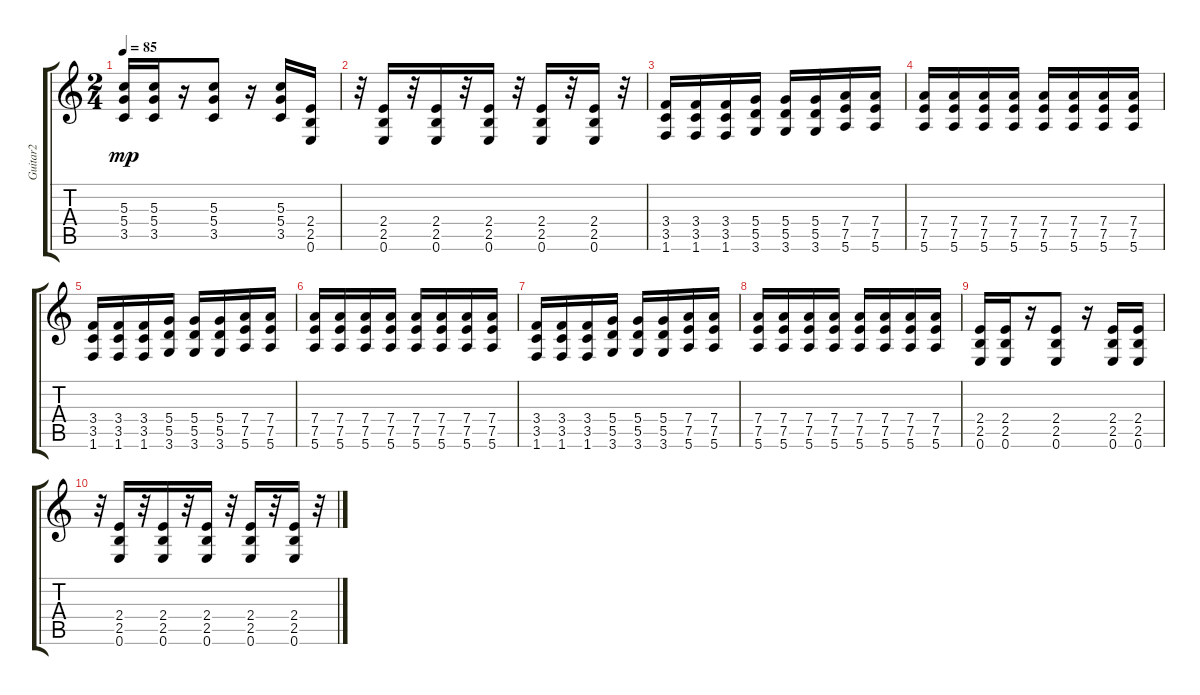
\track ("Guitar2" "Guitar2") {instrument distortionguitar}
\staff {score tabs}
\tuning (E4 B3 G3 D3 A2 E2) {hide}
\ts (2 4)
\tempo 85
\clef g2
\ks c
(5.3 5.4 3.5).16{dy mp} (5.3 5.4 3.5).16 r.16 (5.3 5.4 3.5).8 r.16 (5.3 5.4 3.5).16 (2.4 2.5 0.6).16 |
r.32 (2.4 2.5 0.6).16 r.32 (2.4 2.5 0.6).16 r.32 (2.4 2.5 0.6).16 r.32 (2.4 2.5 0.6).16 r.32 (2.4 2.5 0.6).16 r.32 |
(3.4 3.5 1.6).16 (3.4 3.5 1.6).16 (3.4 3.5 1.6).16 (5.4 5.5 3.6).16 (5.4 5.5 3.6).16 (5.4 5.5 3.6).16 (7.4 7.5 5.6).16 (7.4 7.5 5.6).16 |
(7.4 7.5 5.6).16 (7.4 7.5 5.6).16 (7.4 7.5 5.6).16 (7.4 7.5 5.6).16 (7.4 7.5 5.6).16 (7.4 7.5 5.6).16 (7.4 7.5 5.6).16 (7.4 7.5 5.6).16 |
(3.4 3.5 1.6).16 (3.4 3.5 1.6).16 (3.4 3.5 1.6).16 (5.4 5.5 3.6).16 (5.4 5.5 3.6).16 (5.4 5.5 3.6).16 (7.4 7.5 5.6).16 (7.4 7.5 5.6).16 |
(7.4 7.5 5.6).16 (7.4 7.5 5.6).16 (7.4 7.5 5.6).16 (7.4 7.5 5.6).16 (7.4 7.5 5.6).16 (7.4 7.5 5.6).16 (7.4 7.5 5.6).16 (7.4 7.5 5.6).16 |
(3.4 3.5 1.6).16 (3.4 3.5 1.6).16 (3.4 3.5 1.6).16 (5.4 5.5 3.6).16 (5.4 5.5 3.6).16 (5.4 5.5 3.6).16 (7.4 7.5 5.6).16 (7.4 7.5 5.6).16 |
(7.4 7.5 5.6).16 (7.4 7.5 5.6).16 (7.4 7.5 5.6).16 (7.4 7.5 5.6).16 (7.4 7.5 5.6).16 (7.4 7.5 5.6).16 (7.4 7.5 5.6).16 (7.4 7.5 5.6).16 |
(2.4 2.5 0.6).16 (2.4 2.5 0.6).16 r.16 (2.4 2.5 0.6).8 r.16 (2.4 2.5 0.6).16 (2.4 2.5 0.6).16 |
r.32 (2.4 2.5 0.6).16 r.32 (2.4 2.5 0.6).16 r.32 (2.4 2.5 0.6).16 r.32 (2.4 2.5 0.6).16 r.32 (2.4 2.5 0.6).16 r.32
